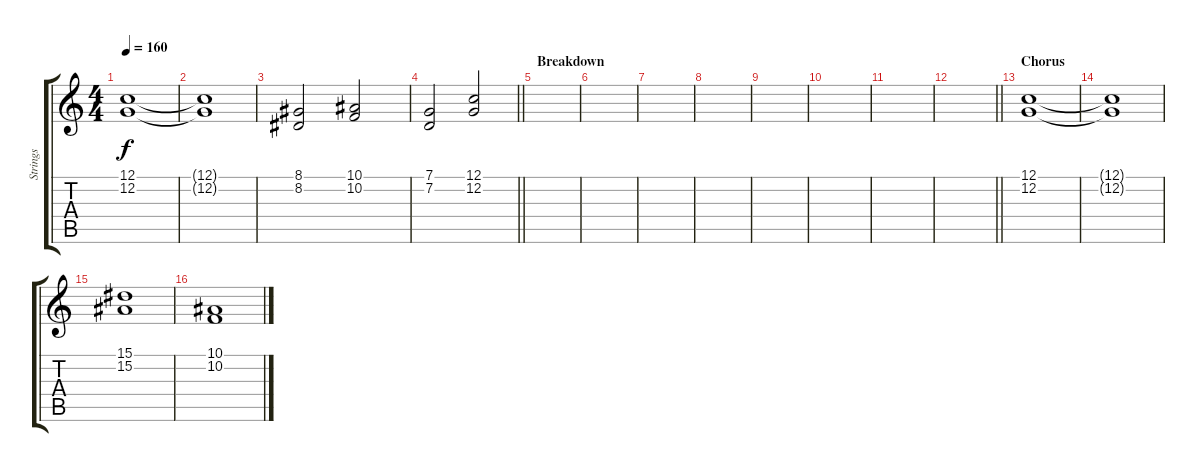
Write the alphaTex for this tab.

\track ("Strings" "Strings") {instrument stringensemble1}
\staff {score tabs}
\tuning (C4 G3 Eb3 Bb2 F2 C2) {hide}
\ts (4 4)
\tempo 160
\clef g2
\ks c
(12.1 12.2).1{dy f} |
(12.1{t} 12.2{t}).1 |
(8.1 8.2).2 (10.1 10.2).2 |
\barLineRight lightlight
(7.1 7.2).2 (12.1 12.2).2 |
\section ("" "Breakdown")
|
|
|
|
|
|
|
\barLineRight lightlight
|
\section ("" "Chorus")
(12.1 12.2).1 |
(12.1{t} 12.2{t}).1 |
(15.1 15.2).1 |
(10.1 10.2).1
